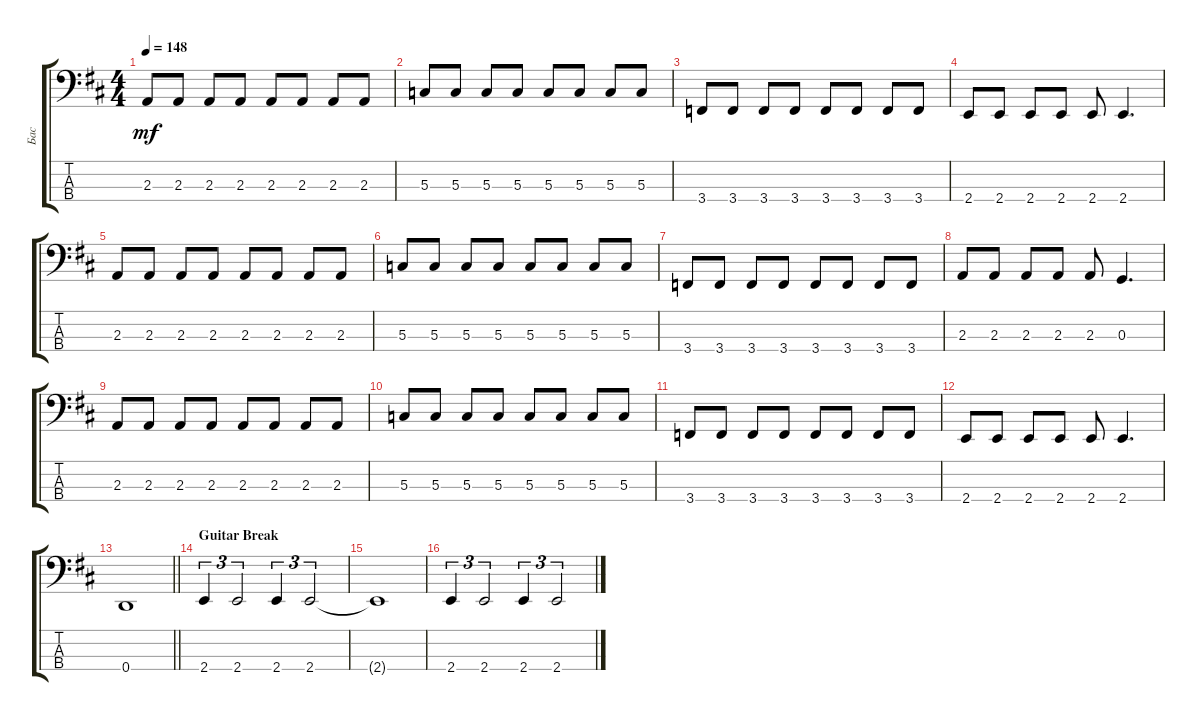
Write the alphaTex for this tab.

\track ("Бас" "Бас") {instrument electricbassfinger}
\staff {score tabs}
\tuning (F2 C2 G1 D1) {hide}
\ts (4 4)
\tempo 148
\clef f4
\ks bminor
2.3.8{dy mf} 2.3.8 2.3.8 2.3.8 2.3.8 2.3.8 2.3.8 2.3.8 |
5.3.8 5.3.8 5.3.8 5.3.8 5.3.8 5.3.8 5.3.8 5.3.8 |
3.4.8 3.4.8 3.4.8 3.4.8 3.4.8 3.4.8 3.4.8 3.4.8 |
2.4.8 2.4.8 2.4.8 2.4.8 2.4.8 2.4.4{d} |
2.3.8 2.3.8 2.3.8 2.3.8 2.3.8 2.3.8 2.3.8 2.3.8 |
5.3.8 5.3.8 5.3.8 5.3.8 5.3.8 5.3.8 5.3.8 5.3.8 |
3.4.8 3.4.8 3.4.8 3.4.8 3.4.8 3.4.8 3.4.8 3.4.8 |
2.3.8 2.3.8 2.3.8 2.3.8 2.3.8 0.3.4{d} |
2.3.8 2.3.8 2.3.8 2.3.8 2.3.8 2.3.8 2.3.8 2.3.8 |
5.3.8 5.3.8 5.3.8 5.3.8 5.3.8 5.3.8 5.3.8 5.3.8 |
3.4.8 3.4.8 3.4.8 3.4.8 3.4.8 3.4.8 3.4.8 3.4.8 |
2.4.8 2.4.8 2.4.8 2.4.8 2.4.8 2.4.4{d} |
\barLineRight lightlight
0.4.1 |
\section ("" "Guitar Break")
2.4.4{tu (3 2)} 2.4.2{tu (3 2)} 2.4.4{tu (3 2)} 2.4.2{tu (3 2)} |
2.4{t}.1 |
2.4.4{tu (3 2)} 2.4.2{tu (3 2)} 2.4.4{tu (3 2)} 2.4.2{tu (3 2)}
